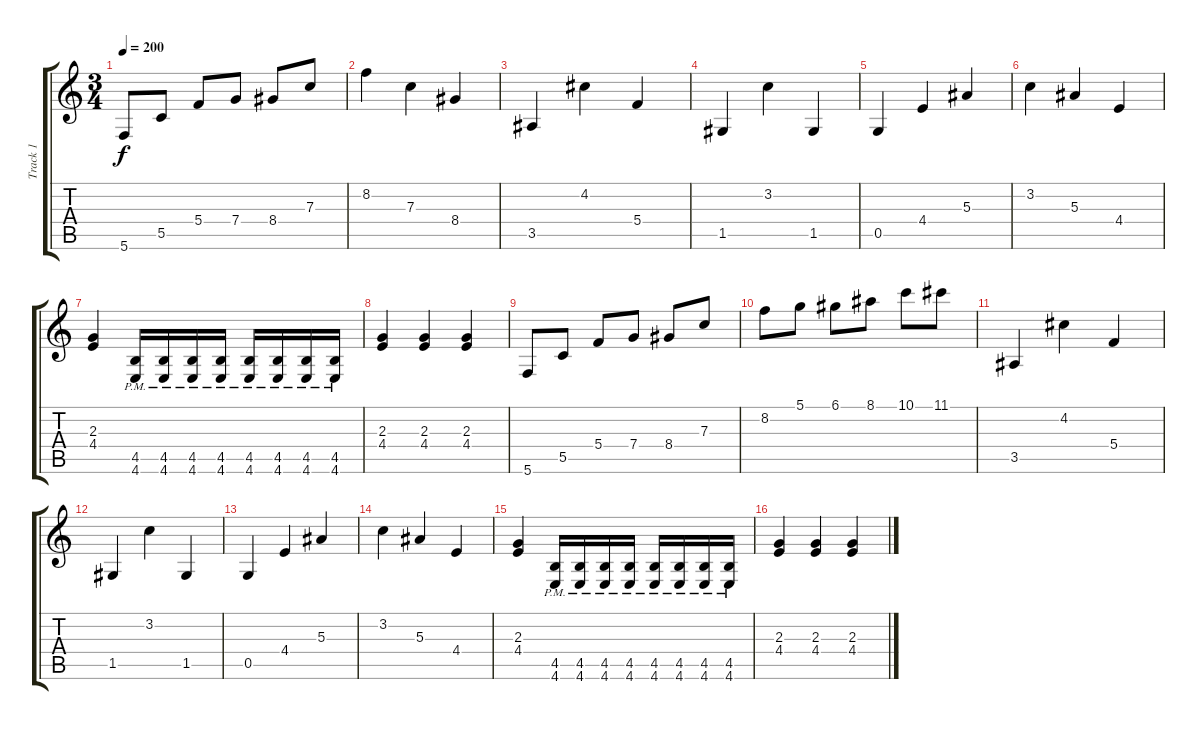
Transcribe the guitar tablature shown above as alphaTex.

\track ("Track 1" "Track 1") {instrument distortionguitar}
\staff {score tabs}
\tuning (D4 A3 F3 C3 G2 C2) {hide}
\ts (3 4)
\tempo 200
\clef g2
\ks c
5.6.8{dy f} 5.5.8 5.4.8 7.4.8 8.4.8 7.3.8 |
8.2.4 7.3.4 8.4.4 |
3.5.4 4.2.4 5.4.4 |
1.5.4 3.2.4 1.5.4 |
0.5.4 4.4.4 5.3.4 |
3.2.4 5.3.4 4.4.4 |
(2.3 4.4).4 (4.5{pm} 4.6{pm}).16 (4.5{pm} 4.6{pm}).16 (4.5{pm} 4.6{pm}).16 (4.5{pm} 4.6{pm}).16 (4.5{pm} 4.6{pm}).16 (4.5{pm} 4.6{pm}).16 (4.5{pm} 4.6{pm}).16 (4.5{pm} 4.6{pm}).16 |
(2.3 4.4).4 (2.3 4.4).4 (2.3 4.4).4 |
5.6.8 5.5.8 5.4.8 7.4.8 8.4.8 7.3.8 |
8.2.8 5.1.8 6.1.8 8.1.8 10.1.8 11.1.8 |
3.5.4 4.2.4 5.4.4 |
1.5.4 3.2.4 1.5.4 |
0.5.4 4.4.4 5.3.4 |
3.2.4 5.3.4 4.4.4 |
(2.3 4.4).4 (4.5{pm} 4.6{pm}).16 (4.5{pm} 4.6{pm}).16 (4.5{pm} 4.6{pm}).16 (4.5{pm} 4.6{pm}).16 (4.5{pm} 4.6{pm}).16 (4.5{pm} 4.6{pm}).16 (4.5{pm} 4.6{pm}).16 (4.5{pm} 4.6{pm}).16 |
(2.3 4.4).4 (2.3 4.4).4 (2.3 4.4).4
